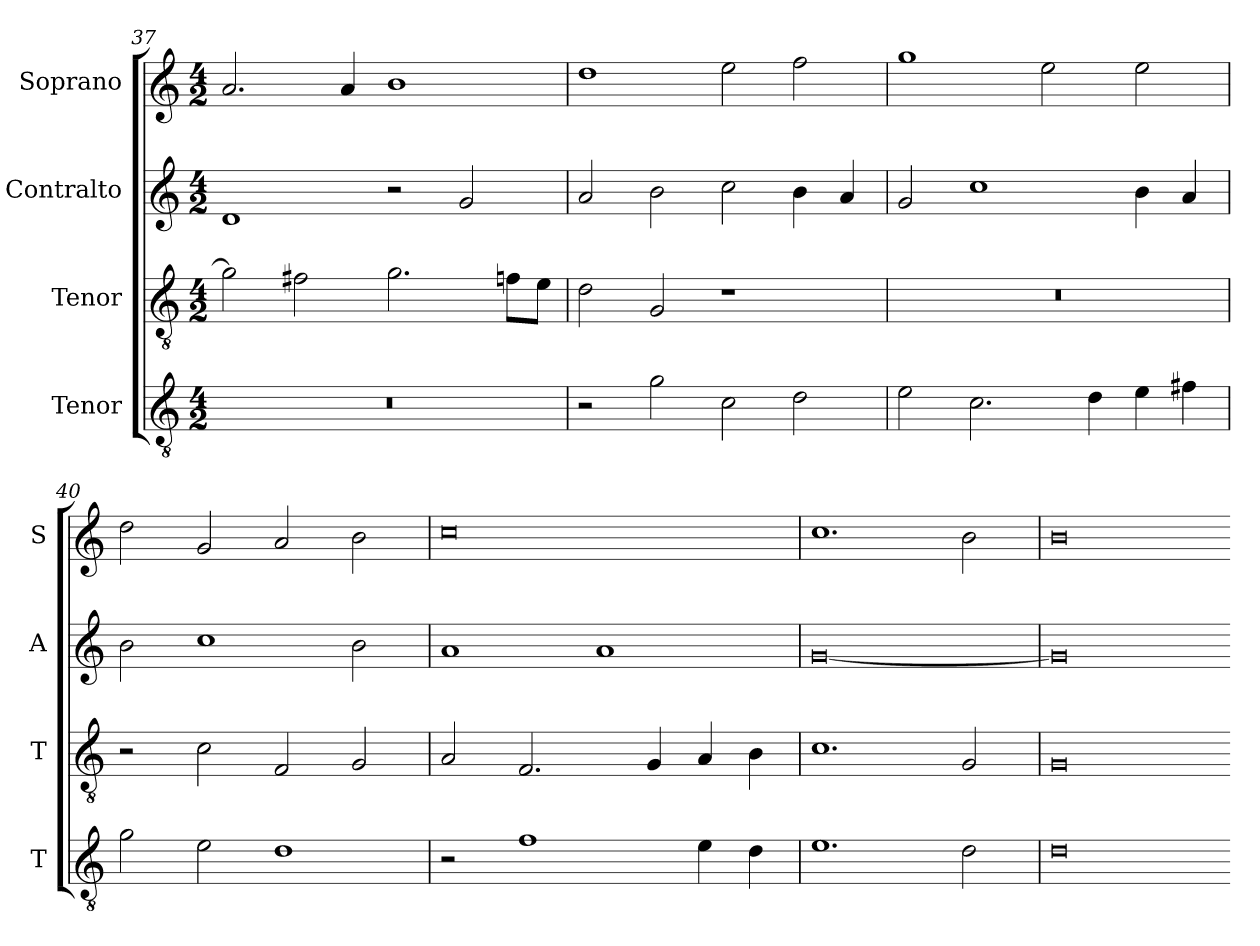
**kern	**kern	**kern	**kern
*part4	*part3	*part2	*part1
*staff4	*staff3	*staff2	*staff1
*I"Tenor	*I"Tenor	*I"Contralto	*I"Soprano
*I'T	*I'T	*I'A	*I'S
*clefGv2	*clefGv2	*clefG2	*clefG2
*k[]	*k[]	*k[]	*k[]
*G:mix	*G:mix	*G:mix	*G:mix
*M4/2	*M4/2	*M4/2	*M4/2
=37	=37	=37	=37
0r	2g]	1d	2.a
.	2f#X	.	.
.	.	.	4a
.	2.g	2r	1b
.	.	2g	.
.	8fn\L	.	.
.	8e\J	.	.
=38	=38	=38	=38
2r	2d	2a	1dd
2g	2G	2b	.
2c	1r	2cc	2ee
2d	.	4b	2ff
.	.	4a	.
=39	=39	=39	=39
2e	0r	2g	1gg
2.c	.	1cc	.
.	.	.	2ee
4d	.	.	.
4e	.	4b	2ee
4f#X	.	4a	.
=40	=40	=40	=40
2g	2r	2b	2dd
2e	2c	1cc	2g
1d	2F	.	2a
.	2G	2b	2b
=41	=41	=41	=41
2r	2A	1a	0cc
1f	2.F	.	.
.	.	1a	.
.	4G	.	.
4e	4A	.	.
4d	4B	.	.
=42	=42	=42	=42
1.e	1.c	[0g	1.cc
2d	2G	.	2b
=43	=43	=43	=43
0d	0G	0g]	0b
=-	=-	=-	=-
*-	*-	*-	*-
